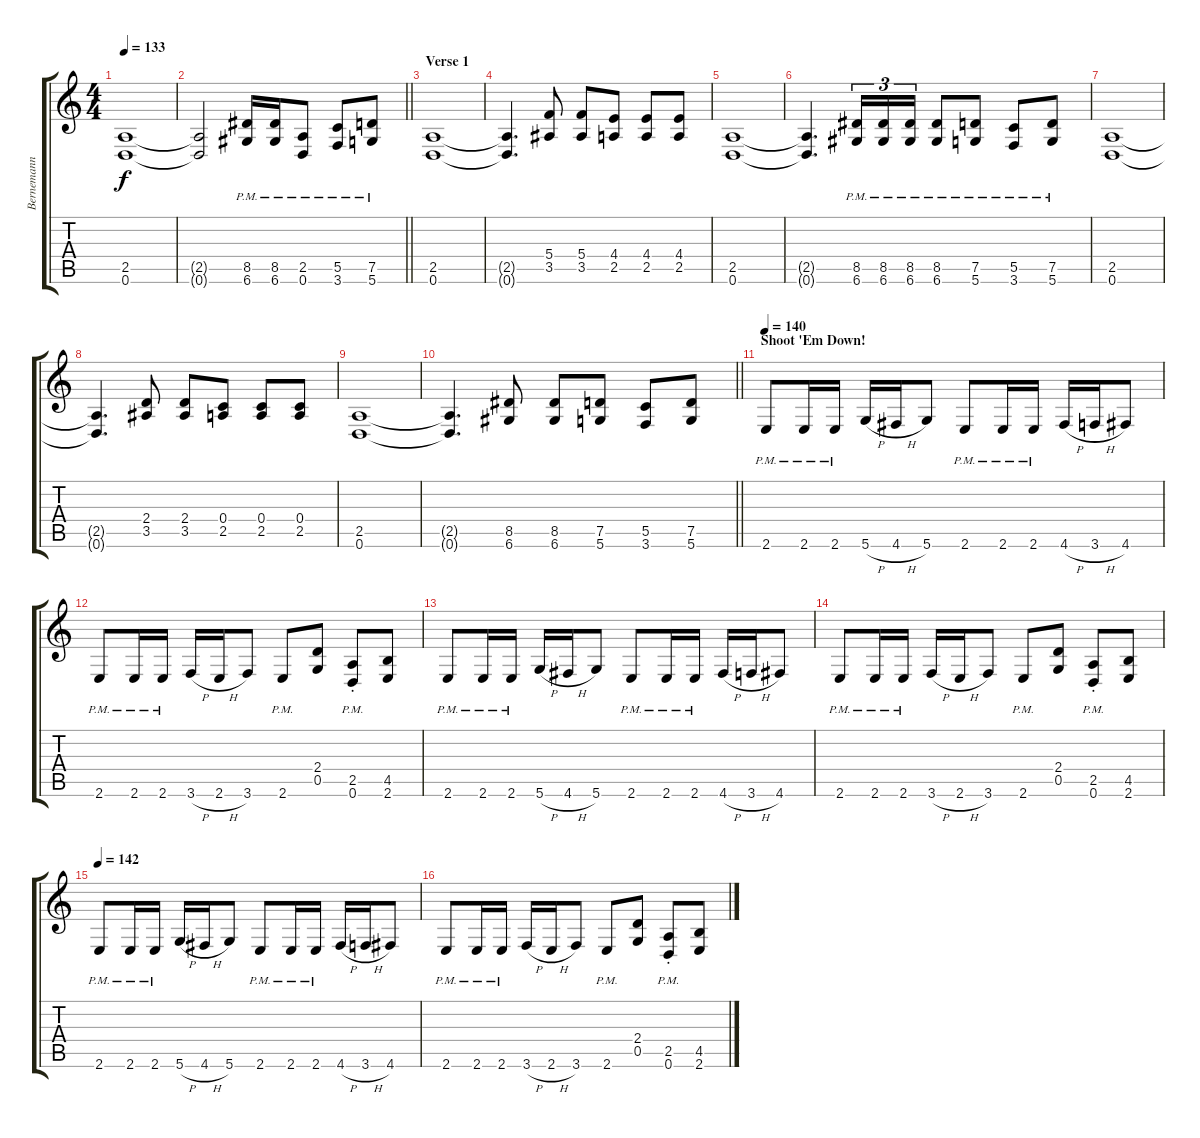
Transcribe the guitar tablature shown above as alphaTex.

\track ("Bernemann R" "Bernemann ") {instrument distortionguitar}
\staff {score tabs}
\tuning (D4 A3 F3 C3 G2 D2) {hide}
\ts (4 4)
\tempo 133
\clef g2
\ks c
(2.5 0.6).1{dy f} |
\barLineRight lightlight
(2.5{t} 0.6{t}).2 (8.5{pm} 6.6{pm}).16 (8.5{pm} 6.6{pm}).16 (2.5{pm} 0.6{pm}).8 (5.5{pm} 3.6{pm}).8 (7.5{pm} 5.6{pm}).8 |
\section ("" "Verse 1")
(2.5 0.6).1 |
(2.5{t} 0.6{t}).4{d} (5.4 3.5).8 (5.4 3.5).8 (4.4 2.5).8 (4.4 2.5).8 (4.4 2.5).8 |
(2.5 0.6).1 |
(2.5{t} 0.6{t}).4{d} (8.5{pm} 6.6{pm}).16{tu (3 2)} (8.5{pm} 6.6{pm}).16{tu (3 2)} (8.5{pm} 6.6{pm}).16{tu (3 2)} (8.5{pm} 6.6{pm}).8 (7.5{pm} 5.6{pm}).8 (5.5{pm} 3.6{pm}).8 (7.5{pm} 5.6{pm}).8 |
(2.5 0.6).1 |
(2.5{t} 0.6{t}).4{d} (2.4 3.5).8 (2.4 3.5).8 (0.4 2.5).8 (0.4 2.5).8 (0.4 2.5).8 |
(2.5 0.6).1 |
\barLineRight lightlight
(2.5{t} 0.6{t}).4{d} (8.5 6.6).8 (8.5 6.6).8 (7.5 5.6).8 (5.5 3.6).8 (7.5 5.6).8 |
\section ("" "Shoot 'Em Down!")
\tempo 140
2.6{pm}.8 2.6{pm}.16 2.6{pm}.16 5.6{h}.16 4.6{h}.16 5.6.8 2.6{pm}.8 2.6{pm}.16 2.6{pm}.16 4.6{h}.16 3.6{h}.16 4.6.8 |
2.6{pm}.8 2.6{pm}.16 2.6{pm}.16 3.6{h}.16 2.6{h}.16 3.6.8 2.6{pm}.8 (2.4 0.5).8 (2.5{pm st} 0.6{pm st}).8 (4.5 2.6).8 |
2.6{pm}.8 2.6{pm}.16 2.6{pm}.16 5.6{h}.16 4.6{h}.16 5.6.8 2.6{pm}.8 2.6{pm}.16 2.6{pm}.16 4.6{h}.16 3.6{h}.16 4.6.8 |
2.6{pm}.8 2.6{pm}.16 2.6{pm}.16 3.6{h}.16 2.6{h}.16 3.6.8 2.6{pm}.8 (2.4 0.5).8 (2.5{pm st} 0.6{pm st}).8 (4.5 2.6).8 |
\tempo 142
2.6{pm}.8 2.6{pm}.16 2.6{pm}.16 5.6{h}.16 4.6{h}.16 5.6.8 2.6{pm}.8 2.6{pm}.16 2.6{pm}.16 4.6{h}.16 3.6{h}.16 4.6.8 |
2.6{pm}.8 2.6{pm}.16 2.6{pm}.16 3.6{h}.16 2.6{h}.16 3.6.8 2.6{pm}.8 (2.4 0.5).8 (2.5{pm st} 0.6{pm st}).8 (4.5 2.6).8
